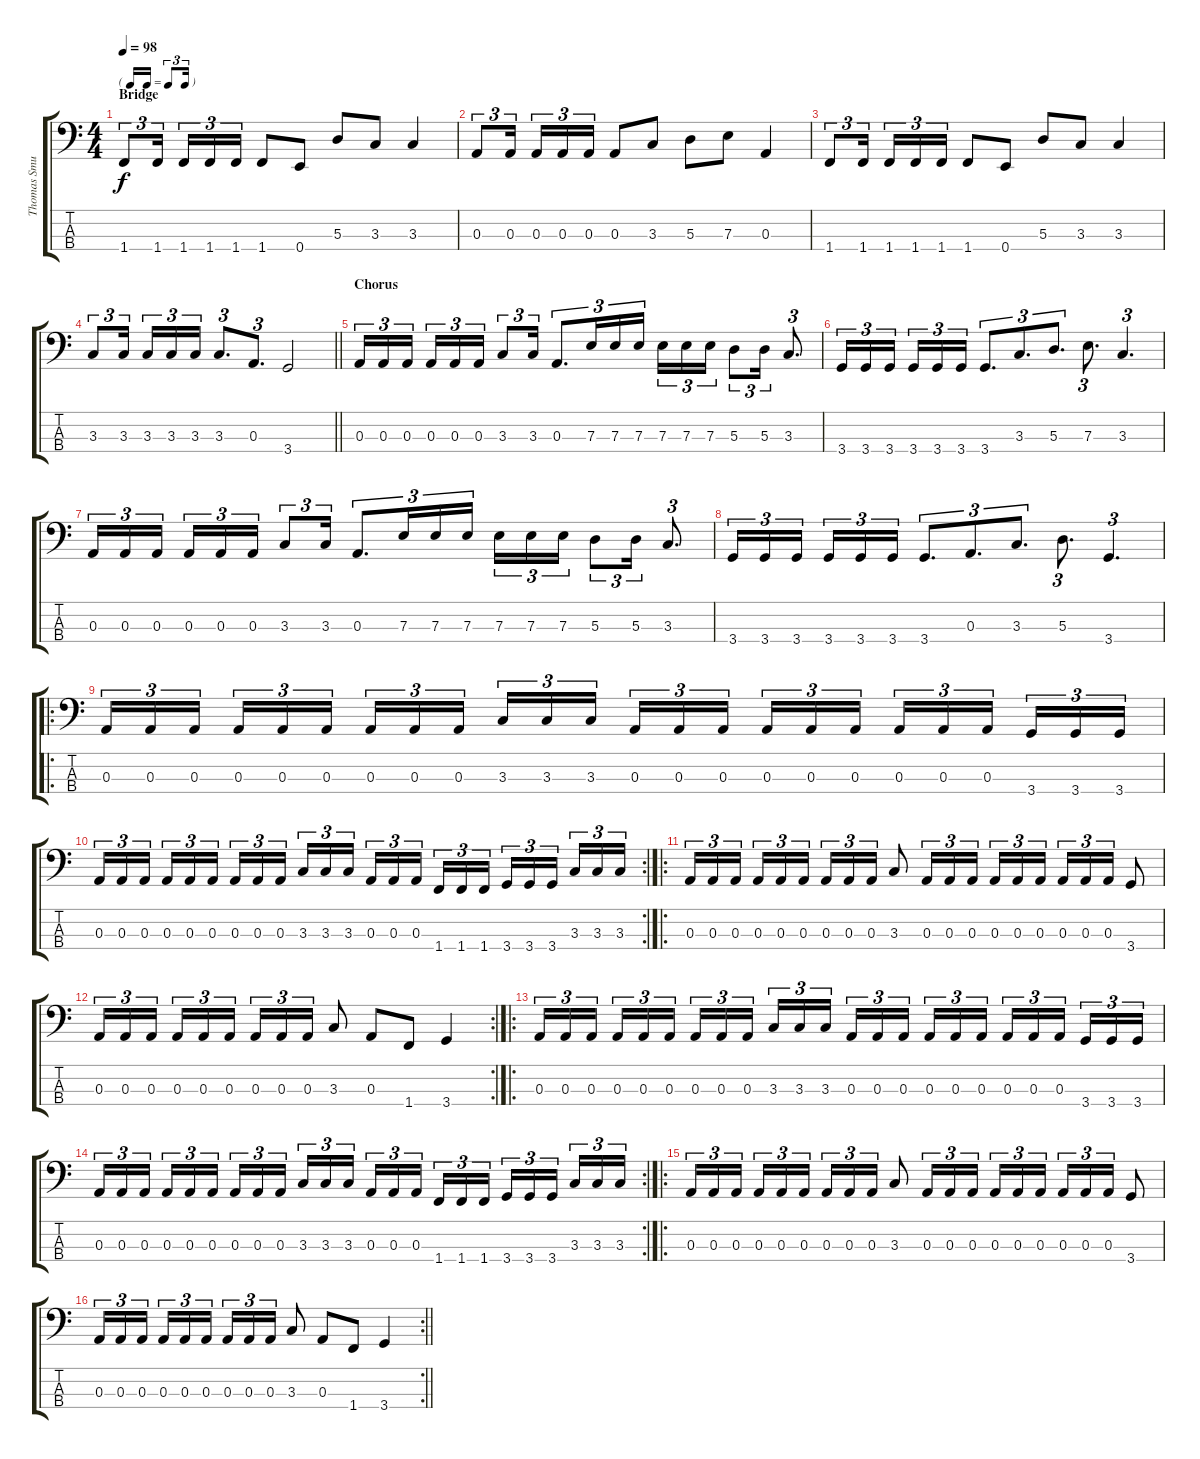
\track ("Thomas Smuszynski" "Thomas Smu") {instrument electricbasspick}
\staff {score tabs}
\tuning (G2 D2 A1 E1) {hide}
\ts (4 4)
\tf triplet16th
\section ("" "Bridge")
\tempo 98
\clef f4
\ks c
1.4.8{tu (3 2) dy f} 1.4.16{tu (3 2) beam splitsecondary} 1.4.16{tu (3 2)} 1.4.16{tu (3 2)} 1.4.16{tu (3 2)} 1.4.8 0.4.8 5.3.8 3.3.8 3.3.4 |
0.3.8{tu (3 2)} 0.3.16{tu (3 2) beam splitsecondary} 0.3.16{tu (3 2)} 0.3.16{tu (3 2)} 0.3.16{tu (3 2)} 0.3.8 3.3.8 5.3.8 7.3.8 0.3.4 |
1.4.8{tu (3 2)} 1.4.16{tu (3 2) beam splitsecondary} 1.4.16{tu (3 2)} 1.4.16{tu (3 2)} 1.4.16{tu (3 2)} 1.4.8 0.4.8 5.3.8 3.3.8 3.3.4 |
\barLineRight lightlight
3.3.8{tu (3 2)} 3.3.16{tu (3 2) beam splitsecondary} 3.3.16{tu (3 2)} 3.3.16{tu (3 2)} 3.3.16{tu (3 2)} 3.3.8{d tu (3 2)} 0.3.8{d tu (3 2)} 3.4.2 |
\section ("" "Chorus")
0.3.16{tu (3 2)} 0.3.16{tu (3 2)} 0.3.16{tu (3 2) beam splitsecondary} 0.3.16{tu (3 2)} 0.3.16{tu (3 2)} 0.3.16{tu (3 2)} 3.3.8{tu (3 2)} 3.3.16{tu (3 2)} 0.3.8{d tu (3 2)} 7.3.16{tu (3 2)} 7.3.16{tu (3 2)} 7.3.16{tu (3 2) beam splitsecondary} 7.3.16{tu (3 2)} 7.3.16{tu (3 2)} 7.3.16{tu (3 2)} 5.3.8{tu (3 2)} 5.3.16{tu (3 2)} 3.3.8{d tu (3 2)} |
3.4.16{tu (3 2)} 3.4.16{tu (3 2)} 3.4.16{tu (3 2) beam splitsecondary} 3.4.16{tu (3 2)} 3.4.16{tu (3 2)} 3.4.16{tu (3 2)} 3.4.8{d tu (3 2)} 3.3.8{d tu (3 2)} 5.3.8{d tu (3 2)} 7.3.8{d tu (3 2)} 3.3.4{d tu (3 2)} |
0.3.16{tu (3 2)} 0.3.16{tu (3 2)} 0.3.16{tu (3 2) beam splitsecondary} 0.3.16{tu (3 2)} 0.3.16{tu (3 2)} 0.3.16{tu (3 2)} 3.3.8{tu (3 2)} 3.3.16{tu (3 2)} 0.3.8{d tu (3 2)} 7.3.16{tu (3 2)} 7.3.16{tu (3 2)} 7.3.16{tu (3 2) beam splitsecondary} 7.3.16{tu (3 2)} 7.3.16{tu (3 2)} 7.3.16{tu (3 2)} 5.3.8{tu (3 2)} 5.3.16{tu (3 2)} 3.3.8{d tu (3 2)} |
3.4.16{tu (3 2)} 3.4.16{tu (3 2)} 3.4.16{tu (3 2) beam splitsecondary} 3.4.16{tu (3 2)} 3.4.16{tu (3 2)} 3.4.16{tu (3 2)} 3.4.8{d tu (3 2)} 0.3.8{d tu (3 2)} 3.3.8{d tu (3 2)} 5.3.8{d tu (3 2)} 3.4.4{d tu (3 2)} |
\ro
0.3.16{tu (3 2)} 0.3.16{tu (3 2)} 0.3.16{tu (3 2) beam splitsecondary} 0.3.16{tu (3 2)} 0.3.16{tu (3 2)} 0.3.16{tu (3 2)} 0.3.16{tu (3 2)} 0.3.16{tu (3 2)} 0.3.16{tu (3 2) beam splitsecondary} 3.3.16{tu (3 2)} 3.3.16{tu (3 2)} 3.3.16{tu (3 2)} 0.3.16{tu (3 2)} 0.3.16{tu (3 2)} 0.3.16{tu (3 2) beam splitsecondary} 0.3.16{tu (3 2)} 0.3.16{tu (3 2)} 0.3.16{tu (3 2)} 0.3.16{tu (3 2)} 0.3.16{tu (3 2)} 0.3.16{tu (3 2) beam splitsecondary} 3.4.16{tu (3 2)} 3.4.16{tu (3 2)} 3.4.16{tu (3 2)} |
\rc 2
0.3.16{tu (3 2)} 0.3.16{tu (3 2)} 0.3.16{tu (3 2) beam splitsecondary} 0.3.16{tu (3 2)} 0.3.16{tu (3 2)} 0.3.16{tu (3 2)} 0.3.16{tu (3 2)} 0.3.16{tu (3 2)} 0.3.16{tu (3 2) beam splitsecondary} 3.3.16{tu (3 2)} 3.3.16{tu (3 2)} 3.3.16{tu (3 2)} 0.3.16{tu (3 2)} 0.3.16{tu (3 2)} 0.3.16{tu (3 2) beam splitsecondary} 1.4.16{tu (3 2)} 1.4.16{tu (3 2)} 1.4.16{tu (3 2)} 3.4.16{tu (3 2)} 3.4.16{tu (3 2)} 3.4.16{tu (3 2) beam splitsecondary} 3.3.16{tu (3 2)} 3.3.16{tu (3 2)} 3.3.16{tu (3 2)} |
\ro
0.3.16{tu (3 2)} 0.3.16{tu (3 2)} 0.3.16{tu (3 2) beam splitsecondary} 0.3.16{tu (3 2)} 0.3.16{tu (3 2)} 0.3.16{tu (3 2)} 0.3.16{tu (3 2)} 0.3.16{tu (3 2)} 0.3.16{tu (3 2)} 3.3.8 0.3.16{tu (3 2)} 0.3.16{tu (3 2)} 0.3.16{tu (3 2) beam splitsecondary} 0.3.16{tu (3 2)} 0.3.16{tu (3 2)} 0.3.16{tu (3 2)} 0.3.16{tu (3 2)} 0.3.16{tu (3 2)} 0.3.16{tu (3 2)} 3.4.8 |
\rc 2
0.3.16{tu (3 2)} 0.3.16{tu (3 2)} 0.3.16{tu (3 2) beam splitsecondary} 0.3.16{tu (3 2)} 0.3.16{tu (3 2)} 0.3.16{tu (3 2)} 0.3.16{tu (3 2)} 0.3.16{tu (3 2)} 0.3.16{tu (3 2)} 3.3.8 0.3.8 1.4.8 3.4.4 |
\ro
0.3.16{tu (3 2)} 0.3.16{tu (3 2)} 0.3.16{tu (3 2) beam splitsecondary} 0.3.16{tu (3 2)} 0.3.16{tu (3 2)} 0.3.16{tu (3 2)} 0.3.16{tu (3 2)} 0.3.16{tu (3 2)} 0.3.16{tu (3 2) beam splitsecondary} 3.3.16{tu (3 2)} 3.3.16{tu (3 2)} 3.3.16{tu (3 2)} 0.3.16{tu (3 2)} 0.3.16{tu (3 2)} 0.3.16{tu (3 2) beam splitsecondary} 0.3.16{tu (3 2)} 0.3.16{tu (3 2)} 0.3.16{tu (3 2)} 0.3.16{tu (3 2)} 0.3.16{tu (3 2)} 0.3.16{tu (3 2) beam splitsecondary} 3.4.16{tu (3 2)} 3.4.16{tu (3 2)} 3.4.16{tu (3 2)} |
\rc 2
0.3.16{tu (3 2)} 0.3.16{tu (3 2)} 0.3.16{tu (3 2) beam splitsecondary} 0.3.16{tu (3 2)} 0.3.16{tu (3 2)} 0.3.16{tu (3 2)} 0.3.16{tu (3 2)} 0.3.16{tu (3 2)} 0.3.16{tu (3 2) beam splitsecondary} 3.3.16{tu (3 2)} 3.3.16{tu (3 2)} 3.3.16{tu (3 2)} 0.3.16{tu (3 2)} 0.3.16{tu (3 2)} 0.3.16{tu (3 2) beam splitsecondary} 1.4.16{tu (3 2)} 1.4.16{tu (3 2)} 1.4.16{tu (3 2)} 3.4.16{tu (3 2)} 3.4.16{tu (3 2)} 3.4.16{tu (3 2) beam splitsecondary} 3.3.16{tu (3 2)} 3.3.16{tu (3 2)} 3.3.16{tu (3 2)} |
\ro
0.3.16{tu (3 2)} 0.3.16{tu (3 2)} 0.3.16{tu (3 2) beam splitsecondary} 0.3.16{tu (3 2)} 0.3.16{tu (3 2)} 0.3.16{tu (3 2)} 0.3.16{tu (3 2)} 0.3.16{tu (3 2)} 0.3.16{tu (3 2)} 3.3.8 0.3.16{tu (3 2)} 0.3.16{tu (3 2)} 0.3.16{tu (3 2) beam splitsecondary} 0.3.16{tu (3 2)} 0.3.16{tu (3 2)} 0.3.16{tu (3 2)} 0.3.16{tu (3 2)} 0.3.16{tu (3 2)} 0.3.16{tu (3 2)} 3.4.8 |
\rc 2
\barLineRight lightlight
0.3.16{tu (3 2)} 0.3.16{tu (3 2)} 0.3.16{tu (3 2) beam splitsecondary} 0.3.16{tu (3 2)} 0.3.16{tu (3 2)} 0.3.16{tu (3 2)} 0.3.16{tu (3 2)} 0.3.16{tu (3 2)} 0.3.16{tu (3 2)} 3.3.8 0.3.8 1.4.8 3.4.4
